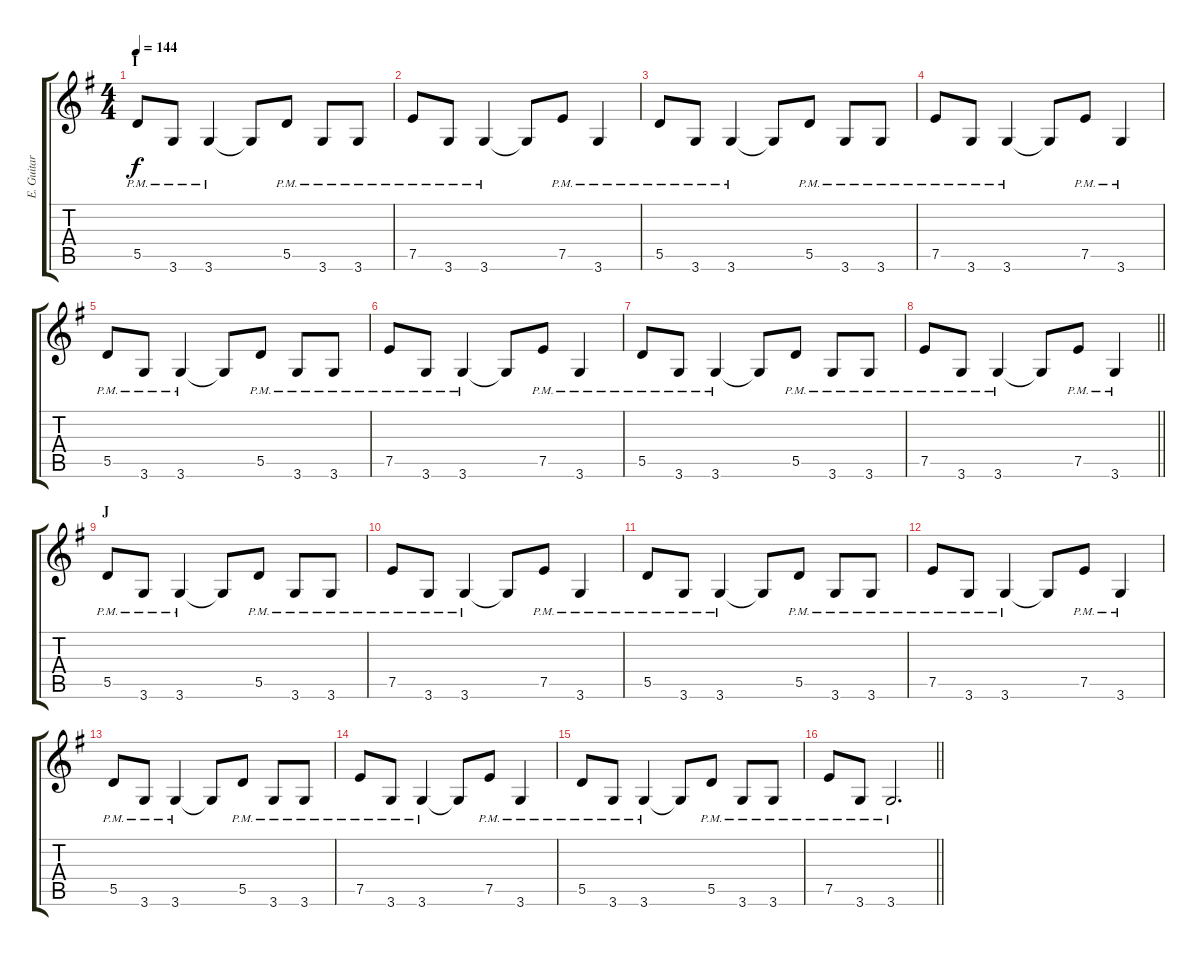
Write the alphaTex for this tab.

\track ("E. Guitar IV" "E. Guitar ") {instrument electricguitarjazz}
\staff {score tabs}
\tuning (E4 B3 G3 D3 A2 E2) {hide}
\ts (4 4)
\section ("" "I")
\tempo 144
\clef g2
\ks g
5.5{pm}.8{dy f} 3.6{pm}.8 3.6{pm}.4 3.6{t}.8 5.5{pm}.8 3.6{pm}.8 3.6{pm}.8 |
7.5{pm}.8 3.6{pm}.8 3.6{pm}.4 3.6{t}.8 7.5{pm}.8 3.6{pm}.4 |
5.5{pm}.8 3.6{pm}.8 3.6{pm}.4 3.6{t}.8 5.5{pm}.8 3.6{pm}.8 3.6{pm}.8 |
7.5{pm}.8 3.6{pm}.8 3.6{pm}.4 3.6{t}.8 7.5{pm}.8 3.6{pm}.4 |
5.5{pm}.8 3.6{pm}.8 3.6{pm}.4 3.6{t}.8 5.5{pm}.8 3.6{pm}.8 3.6{pm}.8 |
7.5{pm}.8 3.6{pm}.8 3.6{pm}.4 3.6{t}.8 7.5{pm}.8 3.6{pm}.4 |
5.5{pm}.8 3.6{pm}.8 3.6{pm}.4 3.6{t}.8 5.5{pm}.8 3.6{pm}.8 3.6{pm}.8 |
\barLineRight lightlight
7.5{pm}.8 3.6{pm}.8 3.6{pm}.4 3.6{t}.8 7.5{pm}.8 3.6{pm}.4 |
\section ("" "J")
5.5{pm}.8 3.6{pm}.8 3.6{pm}.4 3.6{t}.8 5.5{pm}.8 3.6{pm}.8 3.6{pm}.8 |
7.5{pm}.8 3.6{pm}.8 3.6{pm}.4 3.6{t}.8 7.5{pm}.8 3.6{pm}.4 |
5.5{pm}.8 3.6{pm}.8 3.6{pm}.4 3.6{t}.8 5.5{pm}.8 3.6{pm}.8 3.6{pm}.8 |
7.5{pm}.8 3.6{pm}.8 3.6{pm}.4 3.6{t}.8 7.5{pm}.8 3.6{pm}.4 |
5.5{pm}.8 3.6{pm}.8 3.6{pm}.4 3.6{t}.8 5.5{pm}.8 3.6{pm}.8 3.6{pm}.8 |
7.5{pm}.8 3.6{pm}.8 3.6{pm}.4 3.6{t}.8 7.5{pm}.8 3.6{pm}.4 |
5.5{pm}.8 3.6{pm}.8 3.6{pm}.4 3.6{t}.8 5.5{pm}.8 3.6{pm}.8 3.6{pm}.8 |
\barLineRight lightlight
7.5{pm}.8 3.6{pm}.8 3.6{pm}.2{d}
